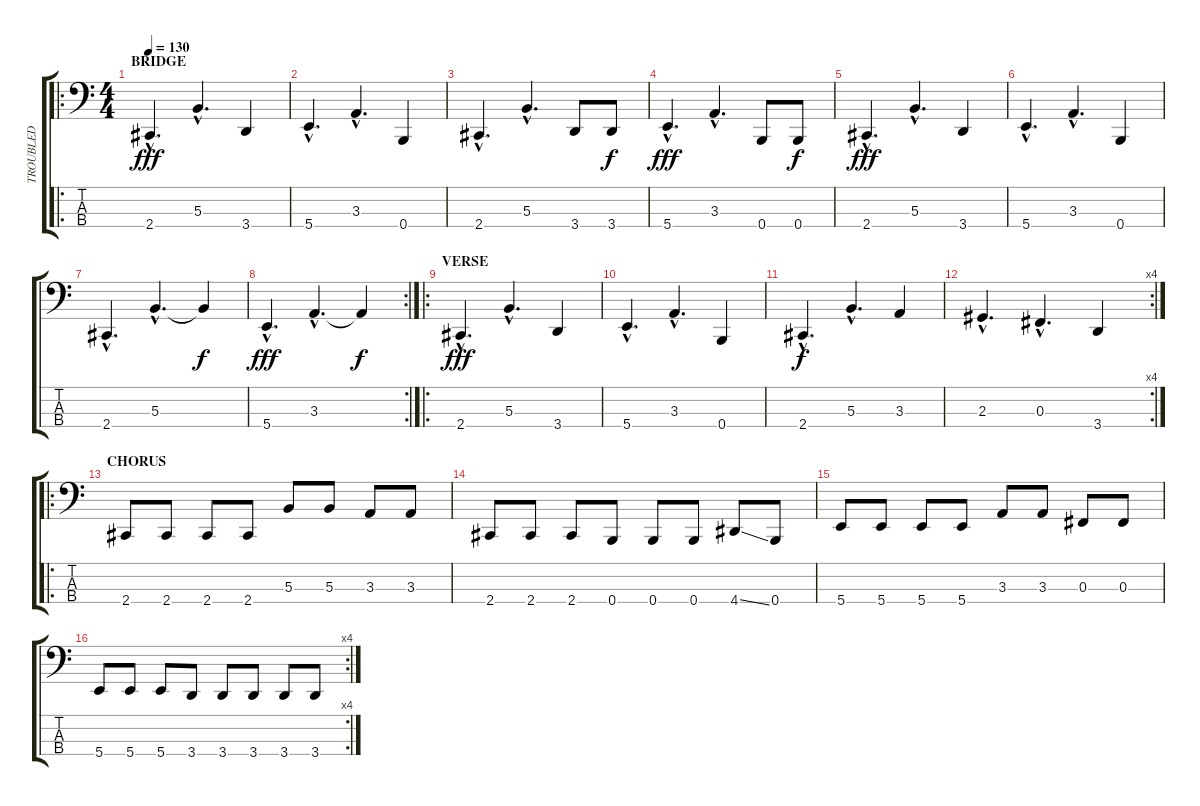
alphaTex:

\track ("TROUBLED" "TROUBLED") {instrument electricbasspick}
\staff {score tabs}
\tuning (E2 B1 Gb1 B0) {hide}
\ro
\ts (4 4)
\section ("" "BRIDGE")
\tempo 130
\clef f4
\ks c
2.4{hac}.4{d dy fff instrument electricbasspick} 5.3{hac}.4{d} 3.4.4 |
5.4{hac}.4{d} 3.3{hac}.4{d} 0.4.4 |
2.4{hac}.4{d} 5.3{hac}.4{d} 3.4.8 3.4.8{dy f} |
5.4{hac}.4{d dy fff} 3.3{hac}.4{d} 0.4.8 0.4.8{dy f} |
2.4{hac}.4{d dy fff} 5.3{hac}.4{d} 3.4.4 |
5.4{hac}.4{d} 3.3{hac}.4{d} 0.4.4 |
2.4{hac}.4{d} 5.3{hac}.4{d} 5.3{t}.4{dy f} |
\rc 2
5.4{hac}.4{d dy fff} 3.3{hac}.4{d} 3.3{t}.4{dy f} |
\ro
\section ("" "VERSE")
2.4{hac}.4{d dy fff} 5.3{hac}.4{d} 3.4.4 |
5.4{hac}.4{d} 3.3{hac}.4{d} 0.4.4 |
2.4{hac}.4{d dy f} 5.3{hac}.4{d} 3.3.4 |
\rc 4
2.3{hac}.4{d} 0.3{hac}.4{d} 3.4.4 |
\ro
\section ("" "CHORUS")
2.4.8 2.4.8 2.4.8 2.4.8 5.3.8 5.3.8 3.3.8 3.3.8 |
2.4.8 2.4.8 2.4.8 0.4.8 0.4.8 0.4.8 4.4{ss}.8 0.4.8 |
5.4.8 5.4.8 5.4.8 5.4.8 3.3.8 3.3.8 0.3.8 0.3.8 |
\rc 4
5.4.8 5.4.8 5.4.8 3.4.8 3.4.8 3.4.8 3.4.8 3.4.8
